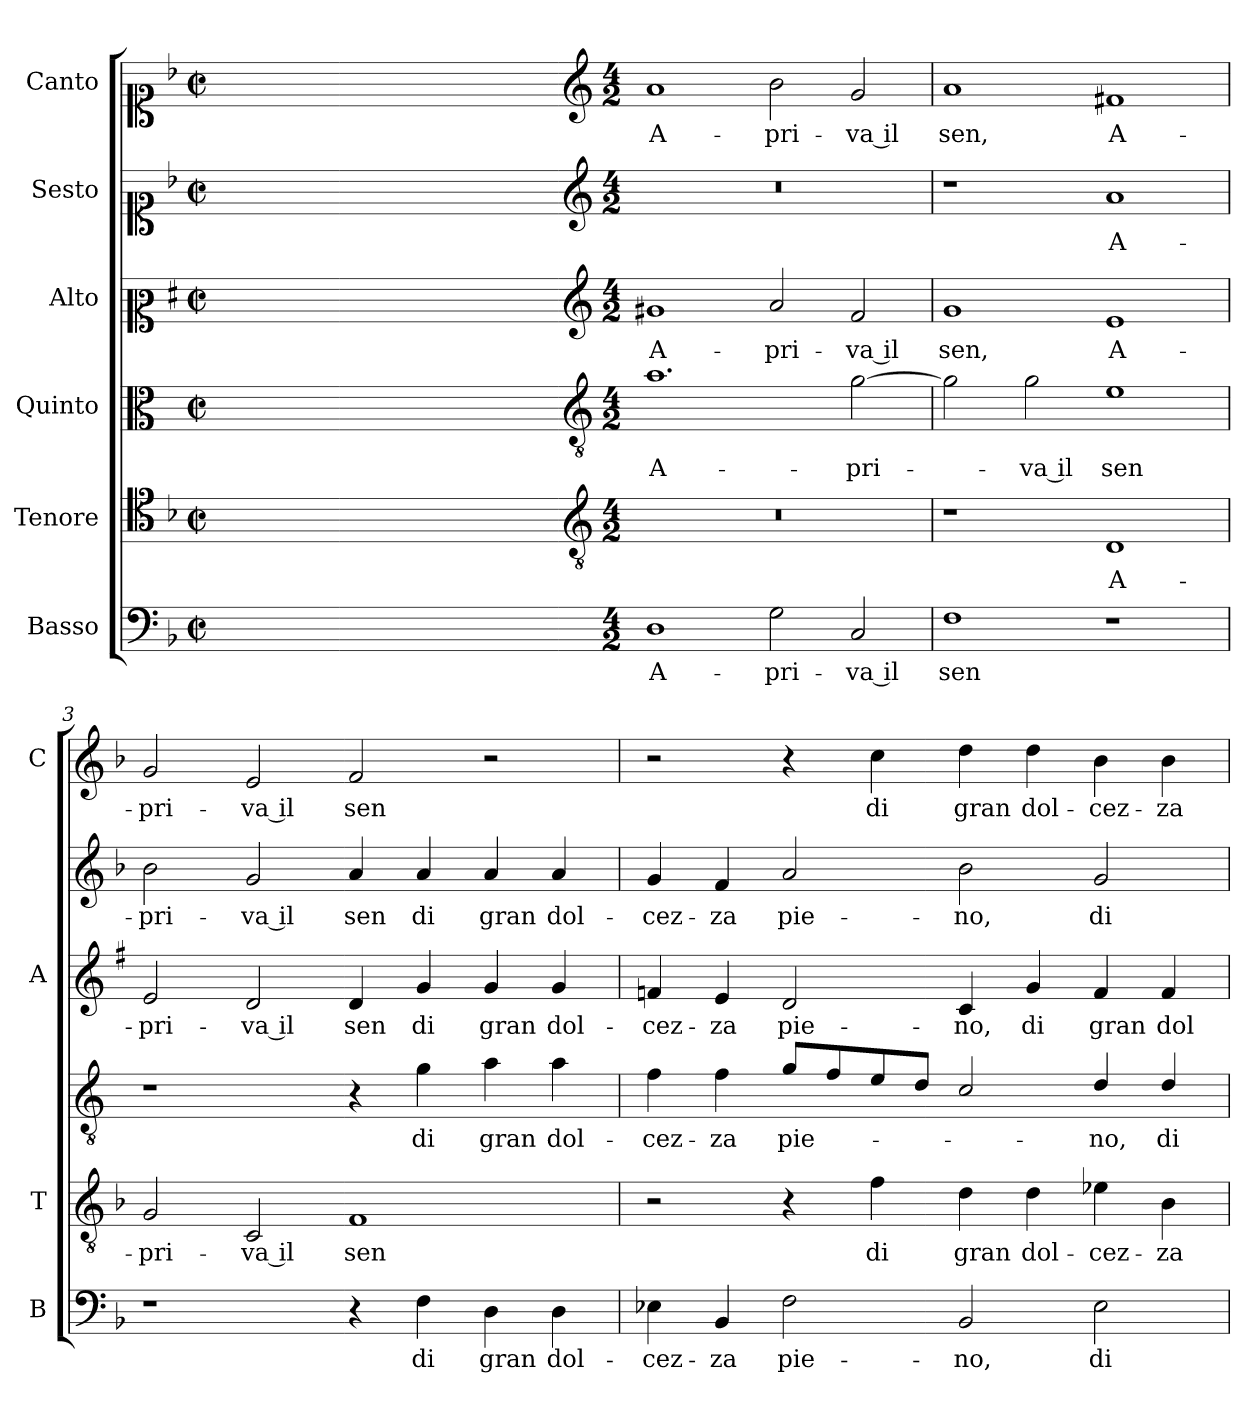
**kern	**text	**kern	**text	**kern	**text	**kern	**text	**kern	**text	**kern	**text
*part6	*part6	*part5	*part5	*part4	*part4	*part3	*part3	*part2	*part2	*part1	*part1
*staff6	*staff6	*staff5	*staff5	*staff4	*staff4	*staff3	*staff3	*staff2	*staff2	*staff1	*staff1
*I"Basso	*	*I"Tenore	*	*I"Quinto	*	*I"Alto	*	*I"Sesto	*	*I"Canto	*
*I'B	*	*I'T	*	*	*	*I'A	*	*	*	*I'C	*
*clefF4	*	*clefC4	*	*clefC3	*	*clefC2	*	*clefC1	*	*clefC1	*
*	*	*	*	*ITrd4c7	*	*ITrd1c2	*	*	*	*	*
*k[b-]	*	*k[b-]	*	*k[b-]	*	*k[b-]	*	*k[b-]	*	*k[b-]	*
*F:	*	*F:	*	*F:	*	*F:	*	*F:	*	*F:	*
*M2/2	*	*M2/2	*	*M2/2	*	*M2/2	*	*M2/2	*	*M2/2	*
*met(c|)	*	*met(c|)	*	*met(c|)	*	*met(c|)	*	*met(c|)	*	*met(c|)	*
=	=	=	=	=	=	=	=	=	=	=	=
1ryy	.	1ryy	.	1ryy	.	1ryy	.	1ryy	.	1ryy	.
=1X-	=1X-	=1X-	=1X-	=1X-	=1X-	=1X-	=1X-	=1X-	=1X-	=1X-	=1X-
4ryy	.	4ryy	.	4ryy	.	4ryy	.	4ryy	.	4ryy	.
4ryy	.	4ryy	.	4ryy	.	4ryy	.	4ryy	.	4ryy	.
4ryy	.	4ryy	.	4ryy	.	4ryy	.	4ryy	.	4ryy	.
4ryy	.	4ryy	.	4ryy	.	4ryy	.	4ryy	.	4ryy	.
=1-	=1-	=1-	=1-	=1-	=1-	=1-	=1-	=1-	=1-	=1-	=1-
*	*	*clefGv2	*	*clefGv2	*	*clefG2	*	*clefG2	*	*clefG2	*
*M4/2	*	*M4/2	*	*M4/2	*	*M4/2	*	*M4/2	*	*M4/2	*
!	!LO:LY:b	!	!	!	!LO:LY:b	!	!LO:LY:b	!	!	!	!LO:LY:b
1D	A-	0r	.	1.d	A-	1f#X	A-	0r	.	1a	A-
!	!LO:LY:b	!	!	!	!	!	!LO:LY:b	!	!	!	!LO:LY:b
2G\	-pri-	.	.	.	.	2g/	-pri-	.	.	2b-\	-pri-
!	!LO:LY:b	!	!	!	!LO:LY:b	!	!LO:LY:b	!	!	!	!LO:LY:b
2C/	-va il	.	.	[2c\	-pri-	2e/	-va il	.	.	2g/	-va il
=2	=2	=2	=2	=2	=2	=2	=2	=2	=2	=2	=2
!	!LO:LY:b	!	!	!	!	!	!LO:LY:b	!	!	!	!LO:LY:b
1F	sen	1r	.	2c\]	.	1f	sen,	1r	.	1a	sen,
!	!	!	!	!	!LO:LY:b	!	!	!	!	!	!
.	.	.	.	2c\	-va il	.	.	.	.	.	.
!	!	!	!LO:LY:b	!	!LO:LY:b	!	!LO:LY:b	!	!LO:LY:b	!	!LO:LY:b
1r	.	1D	A-	1A	sen	1d	A-	1a	A-	1f#X	A-
=3	=3	=3	=3	=3	=3	=3	=3	=3	=3	=3	=3
!	!	!	!LO:LY:b	!	!	!	!LO:LY:b	!	!LO:LY:b	!	!LO:LY:b
1r	.	2G/	-pri-	1r	.	2d/	-pri-	2b-\	-pri-	2g/	-pri-
!	!	!	!LO:LY:b	!	!	!	!LO:LY:b	!	!LO:LY:b	!	!LO:LY:b
.	.	2C/	-va il	.	.	2c/	-va il	2g/	-va il	2e/	-va il
!	!	!	!LO:LY:b	!	!	!	!LO:LY:b	!	!LO:LY:b	!	!LO:LY:b
4r	.	1F	sen	4r	.	4c/	sen	4a/	sen	2f/	sen
!	!LO:LY:b	!	!	!	!LO:LY:b	!	!LO:LY:b	!	!LO:LY:b	!	!
4F\	di	.	.	4c\	di	4f/	di	4a/	di	.	.
!	!LO:LY:b	!	!	!	!LO:LY:b	!	!LO:LY:b	!	!LO:LY:b	!	!
4D\	gran	.	.	4d\	gran	4f/	gran	4a/	gran	2r	.
!	!LO:LY:b	!	!	!	!LO:LY:b	!	!LO:LY:b	!	!LO:LY:b	!	!
4D\	dol-	.	.	4d\	dol-	4f/	dol-	4a/	dol-	.	.
=4	=4	=4	=4	=4	=4	=4	=4	=4	=4	=4	=4
!	!LO:LY:b	!	!	!	!LO:LY:b	!	!LO:LY:b	!	!LO:LY:b	!	!
4E-X\	-cez-	2r	.	4B-\	-cez-	4e-X/	-cez-	4g/	-cez-	2r	.
!	!LO:LY:b	!	!	!	!LO:LY:b	!	!LO:LY:b	!	!LO:LY:b	!	!
4BB-/	-za	.	.	4B-\	-za	4d/	-za	4f/	-za	.	.
!	!LO:LY:b	!	!	!	!LO:LY:b	!	!LO:LY:b	!	!LO:LY:b	!	!
2F\	pie-	4r	.	8c/L	pie-	2c/	pie-	2a/	pie-	4r	.
.	.	.	.	8B-/	.	.	.	.	.	.	.
!	!	!	!LO:LY:b	!	!	!	!	!	!	!	!LO:LY:b
.	.	4f\	di	8A/	.	.	.	.	.	4cc\	di
.	.	.	.	8G/J	.	.	.	.	.	.	.
!	!LO:LY:b	!	!LO:LY:b	!	!	!	!LO:LY:b	!	!LO:LY:b	!	!LO:LY:b
2BB-/	-no,	4d\	gran	2F/	.	4B-/	-no,	2b-\	-no,	4dd\	gran
!	!	!	!LO:LY:b	!	!	!	!LO:LY:b	!	!	!	!LO:LY:b
.	.	4d\	dol-	.	.	4f/	di	.	.	4dd\	dol-
!	!LO:LY:b	!	!LO:LY:b	!	!LO:LY:b	!	!LO:LY:b	!	!LO:LY:b	!	!LO:LY:b
2E-\	di	4e-X\	-cez-	4G/	-no,	4e-/	gran	2g/	di	4b-\	-cez-
!	!	!	!LO:LY:b	!	!LO:LY:b	!	!LO:LY:b	!	!	!	!LO:LY:b
.	.	4B-\	-za	4G/	di	4e-/	dol-	.	.	4b-\	-za
=	=	=	=	=	=	=	=	=	=	=	=
*-	*-	*-	*-	*-	*-	*-	*-	*-	*-	*-	*-
